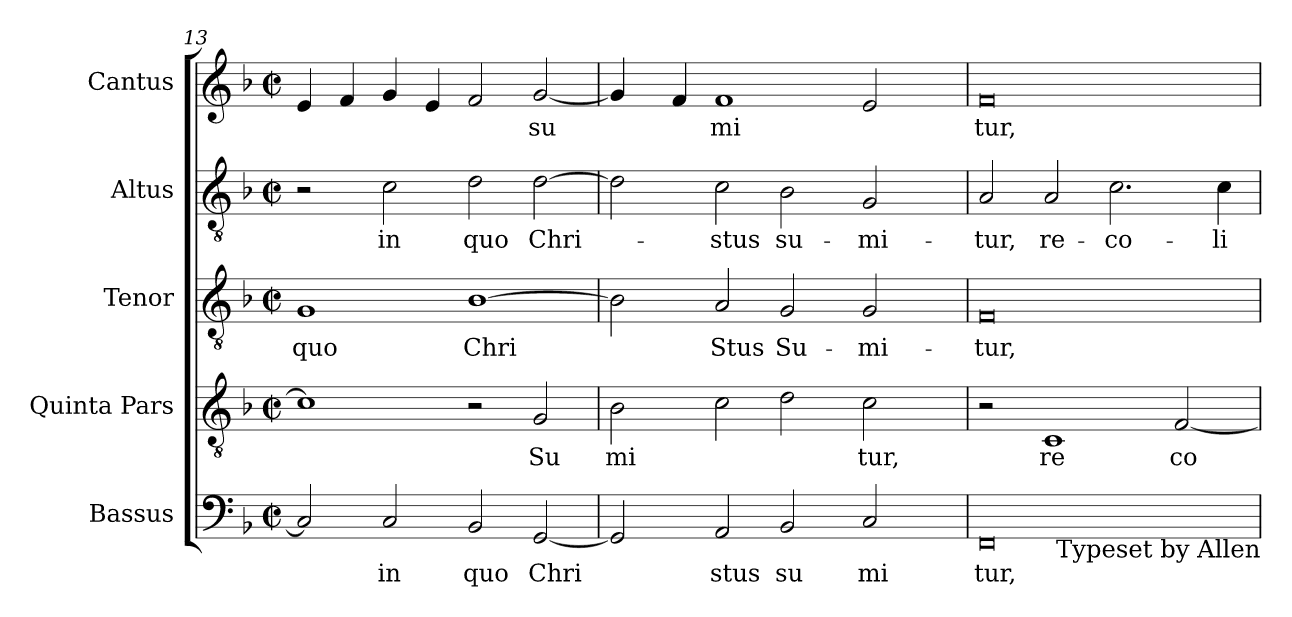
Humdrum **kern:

**kern	**text	**kern	**text	**kern	**text	**kern	**text	**kern	**text
*part5	*part5	*part4	*part4	*part3	*part3	*part2	*part2	*part1	*part1
*staff5	*staff5	*staff4	*staff4	*staff3	*staff3	*staff2	*staff2	*staff1	*staff1
*I"Bassus	*	*I"Quinta Pars	*	*I"Tenor	*	*I"Altus	*	*I"Cantus	*
*clefF4	*	*clefGv2	*	*clefGv2	*	*clefGv2	*	*clefG2	*
*k[b-]	*	*k[b-]	*	*k[b-]	*	*k[b-]	*	*k[b-]	*
*F:	*	*F:	*	*F:	*	*F:	*	*F:	*
*M2/2	*	*M2/2	*	*M2/2	*	*M2/2	*	*M2/2	*
*met(c|)	*	*met(c|)	*	*met(c|)	*	*met(c|)	*	*met(c|)	*
=13	=13	=13	=13	=13	=13	=13	=13	=13	=13
!	!	!	!	!	!LO:LY:b:cj	!	!	!	!
2C/]	.	1c]	.	1G	quo	2r	.	4e/	.
.	.	.	.	.	.	.	.	4f/	.
!	!LO:LY:b:cj	!	!	!	!	!	!LO:LY:b:cj	!	!
2C/	in	.	.	.	.	2c\	in	4g/	.
.	.	.	.	.	.	.	.	4e/	.
!	!LO:LY:b:cj	!	!	!	!LO:LY:b	!	!LO:LY:b:cj	!	!
2BB-/	quo	2r	.	[>1B-	Chri	2d\	quo	2f/	.
!	!LO:LY:b	!	!LO:LY:b:cj	!	!	!	!LO:LY:b	!	!LO:LY:b:cj
[>2GG/	Chri	2G/	Su	.	.	[>2d\	Chri-	[>2g/	su
!!LO:LB:g=z
=14	=14	=14	=14	=14	=14	=14	=14	=14	=14
!	!	!	!LO:LY:b	!	!	!	!	!	!
*	*	*	*	*^	*	*^	*	*	*
*	*	*	*	*	*	*	*	*^	*	*	*
2GG/]	.	2B-\	mi	2B-\]	16..ryy	.	2d\]	8ryy	4ryy	.	4g/]	.
.	.	.	.	.	1ryy	.	.	.	.	.	.	.
.	.	.	.	.	.	.	.	1...ryy	.	.	.	.
.	.	.	.	.	.	.	.	.	1..ryy	.	4f/	.
!	!LO:LY:b:cj	!	!	!	!	!LO:LY:b:cj	!	!	!	!LO:LY:b:cj	!	!LO:LY:b:cj
2AA/	stus	2c\	.	2A/	.	Stus	2c\	.	.	-stus	1f	mi
!	!LO:LY:b:cj	!	!	!	!	!LO:LY:b:cj	!	!	!	!LO:LY:b:cj	!	!
2BB-/	su	2d\	.	2G/	.	Su-	2B-\	.	.	su-	.	.
.	.	.	.	.	2ryy	.	.	.	.	.	.	.
!	!LO:LY:b:cj	!	!LO:LY:b:cj	!	!	!LO:LY:b:cj	!	!	!	!LO:LY:b:cj	!	!
2C/	mi	2c\	tur,	2G/	.	-mi-	2G/	.	.	-mi-	2e/	.
.	.	.	.	.	4ryy	.	.	.	.	.	.	.
.	.	.	.	.	8ryy	.	.	.	.	.	.	.
.	.	.	.	.	64ryy	.	.	.	.	.	.	.
=15	=15	=15	=15	=15	=15	=15	=15	=15	=15	=15	=15	=15
!	!LO:LY:b:cj	!	!	!	!	!LO:LY:b:cj	!	!	!	!LO:LY:b:cj	!	!LO:LY:b:cj
*	*	*	*	*v	*v	*	*	*	*	*	*	*
*	*	*	*	*	*	*v	*v	*v	*	*	*
0FF	tur,	2r	.	0F	-tur,	2A/	-tur,	0f	tur,
!	!	!	!LO:LY:b:cj	!	!	!	!LO:LY:b:cj	!	!
.	.	1C	re	.	.	2A/	re-	.	.
!	!	!	!	!	!	!	!LO:LY:b:cj	!	!
.	.	.	.	.	.	2.c\	-co-	.	.
!	!	!	!LO:LY:b:cj	!	!	!	!	!	!
.	.	[<2F/	co	.	.	.	.	.	.
!	!	!	!	!	!	!	!LO:LY:b:cj	!	!
.	.	.	.	.	.	4c\	-li-	.	.
!LO:TX:b:t=Typeset by Allen	!	!	!	!	!	!	!	!	!
=	=	=	=	=	=	=	=	=	=
*-	*-	*-	*-	*-	*-	*-	*-	*-	*-
